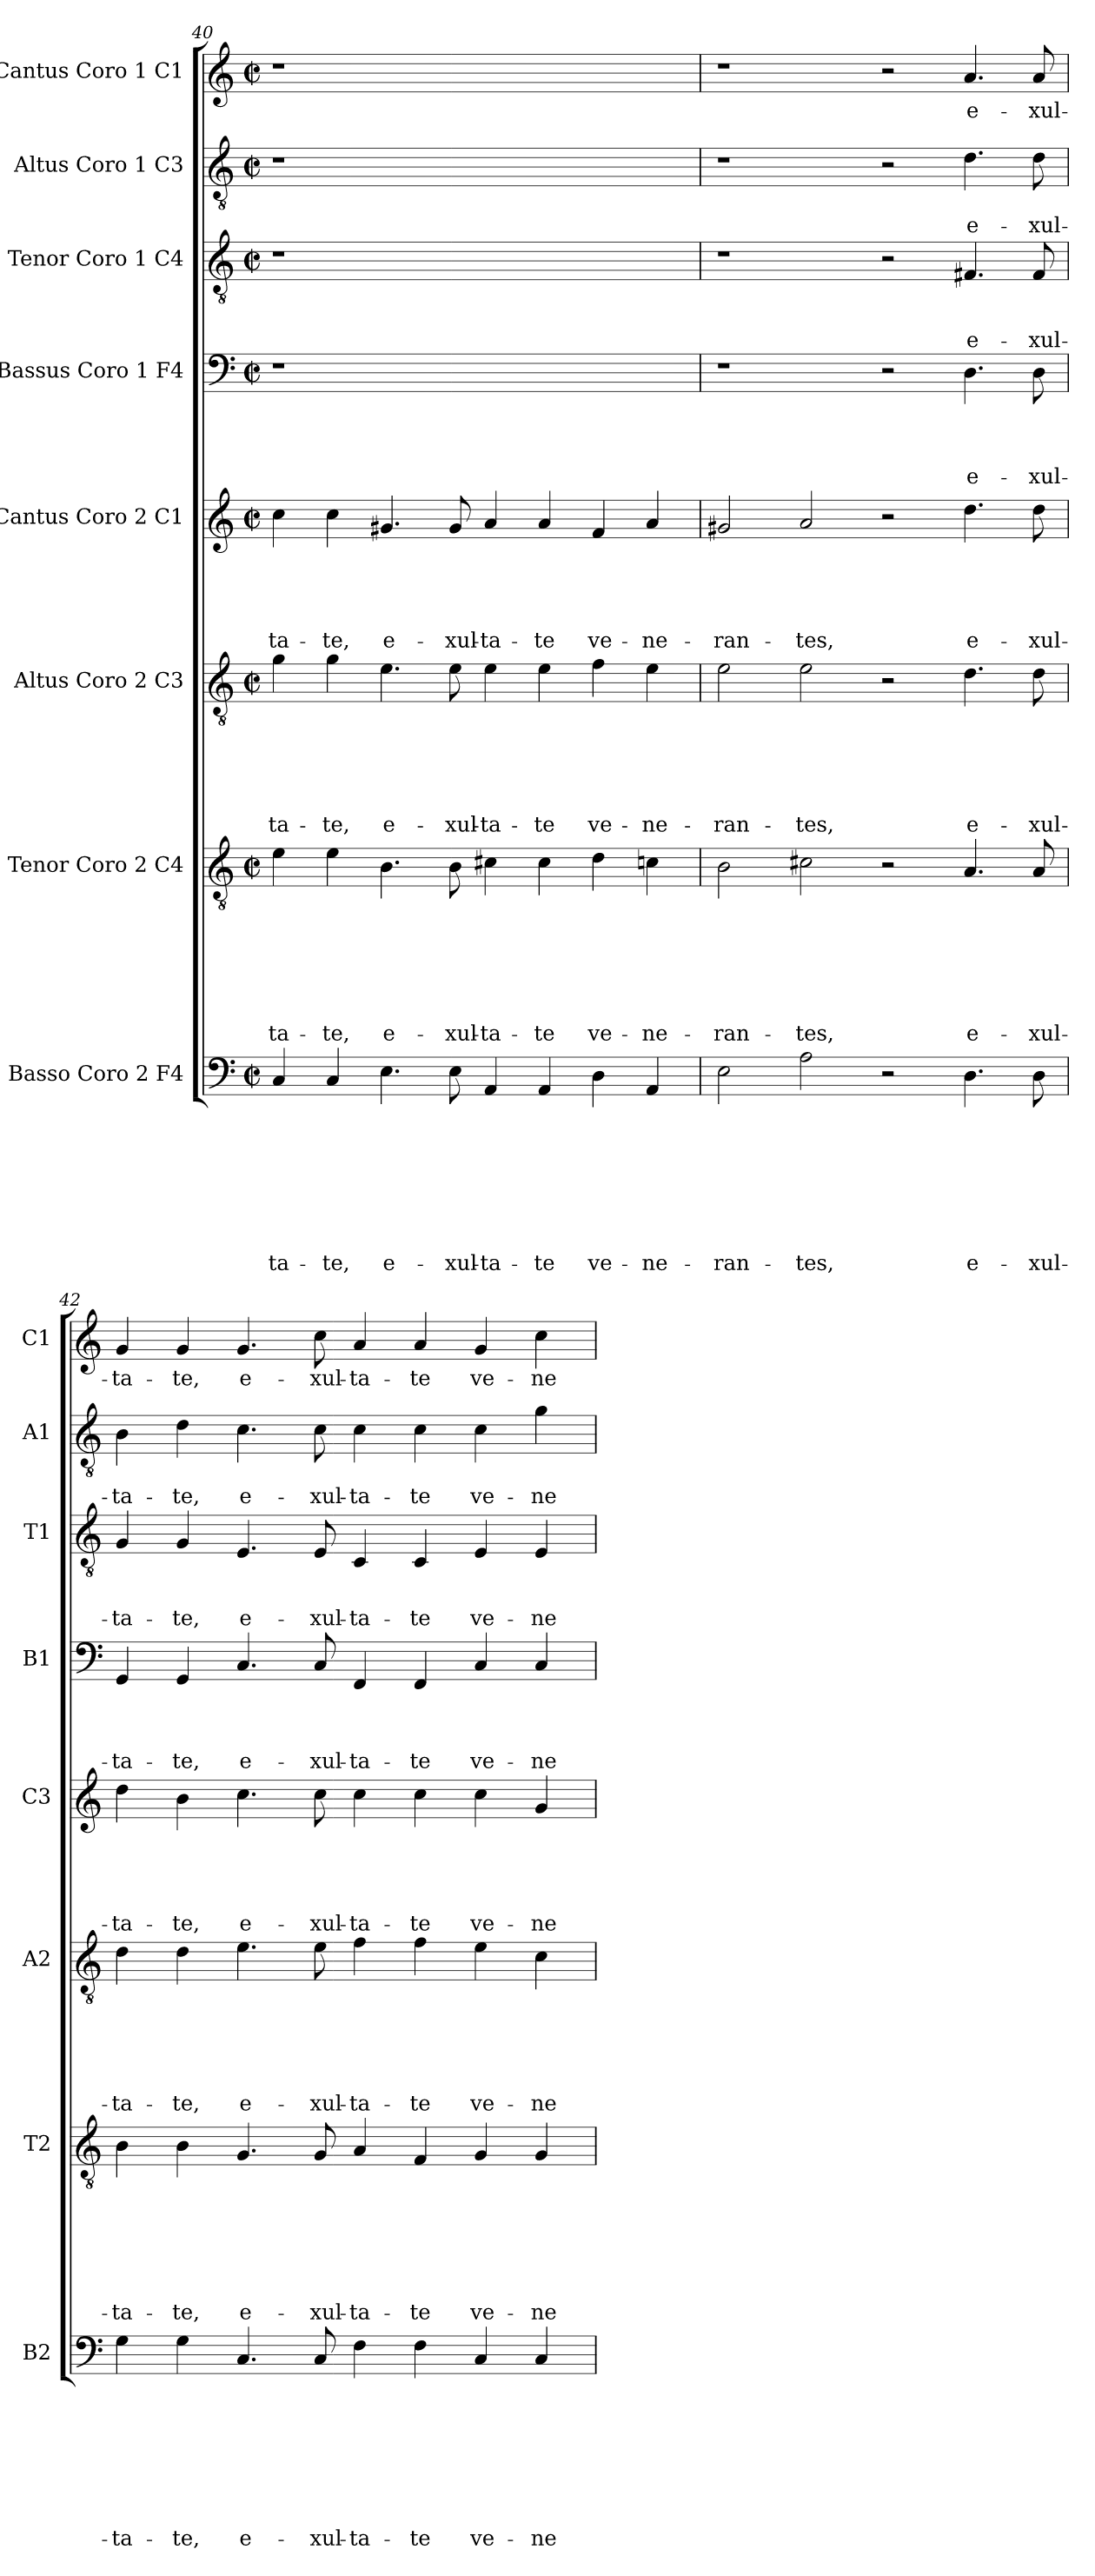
**kern	**text	**text	**text	**text	**text	**text	**text	**text	**kern	**text	**text	**text	**text	**text	**text	**text	**kern	**text	**text	**text	**text	**text	**text	**kern	**text	**text	**text	**text	**text	**kern	**text	**text	**text	**text	**kern	**text	**text	**text	**kern	**text	**text	**kern	**text
*part8	*part8	*part8	*part8	*part8	*part8	*part8	*part8	*part8	*part7	*part7	*part7	*part7	*part7	*part7	*part7	*part7	*part6	*part6	*part6	*part6	*part6	*part6	*part6	*part5	*part5	*part5	*part5	*part5	*part5	*part4	*part4	*part4	*part4	*part4	*part3	*part3	*part3	*part3	*part2	*part2	*part2	*part1	*part1
*staff8	*staff8	*staff8	*staff8	*staff8	*staff8	*staff8	*staff8	*staff8	*staff7	*staff7	*staff7	*staff7	*staff7	*staff7	*staff7	*staff7	*staff6	*staff6	*staff6	*staff6	*staff6	*staff6	*staff6	*staff5	*staff5	*staff5	*staff5	*staff5	*staff5	*staff4	*staff4	*staff4	*staff4	*staff4	*staff3	*staff3	*staff3	*staff3	*staff2	*staff2	*staff2	*staff1	*staff1
*I"Basso Coro 2 F4	*	*	*	*	*	*	*	*	*I"Tenor  Coro 2 C4	*	*	*	*	*	*	*	*I"Altus Coro 2 C3	*	*	*	*	*	*	*I"Cantus  Coro 2 C1	*	*	*	*	*	*I"Bassus  Coro 1 F4	*	*	*	*	*I"Tenor  Coro 1 C4	*	*	*	*I"Altus  Coro 1 C3	*	*	*I"Cantus  Coro 1 C1	*
*I'B2	*	*	*	*	*	*	*	*	*I'T2	*	*	*	*	*	*	*	*I'A2	*	*	*	*	*	*	*I'C3	*	*	*	*	*	*I'B1	*	*	*	*	*I'T1	*	*	*	*I'A1	*	*	*I'C1	*
!!LO:LB:g=z
*clefF4	*	*	*	*	*	*	*	*	*clefGv2	*	*	*	*	*	*	*	*clefGv2	*	*	*	*	*	*	*clefG2	*	*	*	*	*	*clefF4	*	*	*	*	*clefGv2	*	*	*	*clefGv2	*	*	*clefG2	*
*k[]	*	*	*	*	*	*	*	*	*k[]	*	*	*	*	*	*	*	*k[]	*	*	*	*	*	*	*k[]	*	*	*	*	*	*k[]	*	*	*	*	*k[]	*	*	*	*k[]	*	*	*k[]	*
*C:	*	*	*	*	*	*	*	*	*C:	*	*	*	*	*	*	*	*C:	*	*	*	*	*	*	*C:	*	*	*	*	*	*C:	*	*	*	*	*C:	*	*	*	*C:	*	*	*C:	*
*M2/2	*	*	*	*	*	*	*	*	*M2/2	*	*	*	*	*	*	*	*M2/2	*	*	*	*	*	*	*M2/2	*	*	*	*	*	*M2/2	*	*	*	*	*M2/2	*	*	*	*M2/2	*	*	*M2/2	*
*met(c|)	*	*	*	*	*	*	*	*	*met(c|)	*	*	*	*	*	*	*	*met(c|)	*	*	*	*	*	*	*met(c|)	*	*	*	*	*	*met(c|)	*	*	*	*	*met(c|)	*	*	*	*met(c|)	*	*	*met(c|)	*
=40	=40	=40	=40	=40	=40	=40	=40	=40	=40	=40	=40	=40	=40	=40	=40	=40	=40	=40	=40	=40	=40	=40	=40	=40	=40	=40	=40	=40	=40	=40	=40	=40	=40	=40	=40	=40	=40	=40	=40	=40	=40	=40	=40
4C/	.	.	.	.	.	.	.	-ta-	4e\	.	.	.	.	.	.	-ta-	4g\	.	.	.	.	.	-ta-	4cc\	.	.	.	.	-ta-	1r	.	.	.	.	1r	.	.	.	1r	.	.	1r	.
4C/	.	.	.	.	.	.	.	-te,	4e\	.	.	.	.	.	.	-te,	4g\	.	.	.	.	.	-te,	4cc\	.	.	.	.	-te,	.	.	.	.	.	.	.	.	.	.	.	.	.	.
4.E\	.	.	.	.	.	.	.	e-	4.B\	.	.	.	.	.	.	e-	4.e\	.	.	.	.	.	e-	4.g#X/	.	.	.	.	e-	.	.	.	.	.	.	.	.	.	.	.	.	.	.
8E\	.	.	.	.	.	.	.	-xul-	8B\	.	.	.	.	.	.	-xul-	8e\	.	.	.	.	.	-xul-	8g#/	.	.	.	.	-xul-	.	.	.	.	.	.	.	.	.	.	.	.	.	.
4AA/	.	.	.	.	.	.	.	-ta-	4c#X\	.	.	.	.	.	.	-ta-	4e\	.	.	.	.	.	-ta-	4a/	.	.	.	.	-ta-	1ryy	.	.	.	.	1ryy	.	.	.	1ryy	.	.	1ryy	.
4AA/	.	.	.	.	.	.	.	-te	4c#\	.	.	.	.	.	.	-te	4e\	.	.	.	.	.	-te	4a/	.	.	.	.	-te	.	.	.	.	.	.	.	.	.	.	.	.	.	.
4D\	.	.	.	.	.	.	.	ve-	4d\	.	.	.	.	.	.	ve-	4f\	.	.	.	.	.	ve-	4f/	.	.	.	.	ve-	.	.	.	.	.	.	.	.	.	.	.	.	.	.
4AA/	.	.	.	.	.	.	.	-ne-	4cn\	.	.	.	.	.	.	-ne-	4e\	.	.	.	.	.	-ne-	4a/	.	.	.	.	-ne-	.	.	.	.	.	.	.	.	.	.	.	.	.	.
=41	=41	=41	=41	=41	=41	=41	=41	=41	=41	=41	=41	=41	=41	=41	=41	=41	=41	=41	=41	=41	=41	=41	=41	=41	=41	=41	=41	=41	=41	=41	=41	=41	=41	=41	=41	=41	=41	=41	=41	=41	=41	=41	=41
2E\	.	.	.	.	.	.	.	-ran-	2B\	.	.	.	.	.	.	-ran-	2e\	.	.	.	.	.	-ran-	2g#X/	.	.	.	.	-ran-	1r	.	.	.	.	1r	.	.	.	1r	.	.	1r	.
2A\	.	.	.	.	.	.	.	-tes,	2c#X\	.	.	.	.	.	.	-tes,	2e\	.	.	.	.	.	-tes,	2a/	.	.	.	.	-tes,	.	.	.	.	.	.	.	.	.	.	.	.	.	.
2r	.	.	.	.	.	.	.	.	2r	.	.	.	.	.	.	.	2r	.	.	.	.	.	.	2r	.	.	.	.	.	2r	.	.	.	.	2r	.	.	.	2r	.	.	2r	.
4.D\	.	.	.	.	.	.	.	e-	4.A/	.	.	.	.	.	.	e-	4.d\	.	.	.	.	.	e-	4.dd\	.	.	.	.	e-	4.D\	.	.	.	e-	4.F#X/	.	.	e-	4.d\	.	e-	4.a/	e-
8D\	.	.	.	.	.	.	.	-xul-	8A/	.	.	.	.	.	.	-xul-	8d\	.	.	.	.	.	-xul-	8dd\	.	.	.	.	-xul-	8D\	.	.	.	-xul-	8F#/	.	.	-xul-	8d\	.	-xul-	8a/	-xul-
=42	=42	=42	=42	=42	=42	=42	=42	=42	=42	=42	=42	=42	=42	=42	=42	=42	=42	=42	=42	=42	=42	=42	=42	=42	=42	=42	=42	=42	=42	=42	=42	=42	=42	=42	=42	=42	=42	=42	=42	=42	=42	=42	=42
4G\	.	.	.	.	.	.	.	-ta-	4B\	.	.	.	.	.	.	-ta-	4d\	.	.	.	.	.	-ta-	4dd\	.	.	.	.	-ta-	4GG/	.	.	.	-ta-	4G/	.	.	-ta-	4B\	.	-ta-	4g/	-ta-
4G\	.	.	.	.	.	.	.	-te,	4B\	.	.	.	.	.	.	-te,	4d\	.	.	.	.	.	-te,	4b\	.	.	.	.	-te,	4GG/	.	.	.	-te,	4G/	.	.	-te,	4d\	.	-te,	4g/	-te,
4.C/	.	.	.	.	.	.	.	e-	4.G/	.	.	.	.	.	.	e-	4.e\	.	.	.	.	.	e-	4.cc\	.	.	.	.	e-	4.C/	.	.	.	e-	4.E/	.	.	e-	4.c\	.	e-	4.g/	e-
8C/	.	.	.	.	.	.	.	-xul-	8G/	.	.	.	.	.	.	-xul-	8e\	.	.	.	.	.	-xul-	8cc\	.	.	.	.	-xul-	8C/	.	.	.	-xul-	8E/	.	.	-xul-	8c\	.	-xul-	8cc\	-xul-
4F\	.	.	.	.	.	.	.	-ta-	4A/	.	.	.	.	.	.	-ta-	4f\	.	.	.	.	.	-ta-	4cc\	.	.	.	.	-ta-	4FF/	.	.	.	-ta-	4C/	.	.	-ta-	4c\	.	-ta-	4a/	-ta-
4F\	.	.	.	.	.	.	.	-te	4F/	.	.	.	.	.	.	-te	4f\	.	.	.	.	.	-te	4cc\	.	.	.	.	-te	4FF/	.	.	.	-te	4C/	.	.	-te	4c\	.	-te	4a/	-te
4C/	.	.	.	.	.	.	.	ve-	4G/	.	.	.	.	.	.	ve-	4e\	.	.	.	.	.	ve-	4cc\	.	.	.	.	ve-	4C/	.	.	.	ve-	4E/	.	.	ve-	4c\	.	ve-	4g/	ve-
4C/	.	.	.	.	.	.	.	-ne-	4G/	.	.	.	.	.	.	-ne-	4c\	.	.	.	.	.	-ne-	4g/	.	.	.	.	-ne-	4C/	.	.	.	-ne-	4E/	.	.	-ne-	4g\	.	-ne-	4cc\	-ne-
=	=	=	=	=	=	=	=	=	=	=	=	=	=	=	=	=	=	=	=	=	=	=	=	=	=	=	=	=	=	=	=	=	=	=	=	=	=	=	=	=	=	=	=
*-	*-	*-	*-	*-	*-	*-	*-	*-	*-	*-	*-	*-	*-	*-	*-	*-	*-	*-	*-	*-	*-	*-	*-	*-	*-	*-	*-	*-	*-	*-	*-	*-	*-	*-	*-	*-	*-	*-	*-	*-	*-	*-	*-
